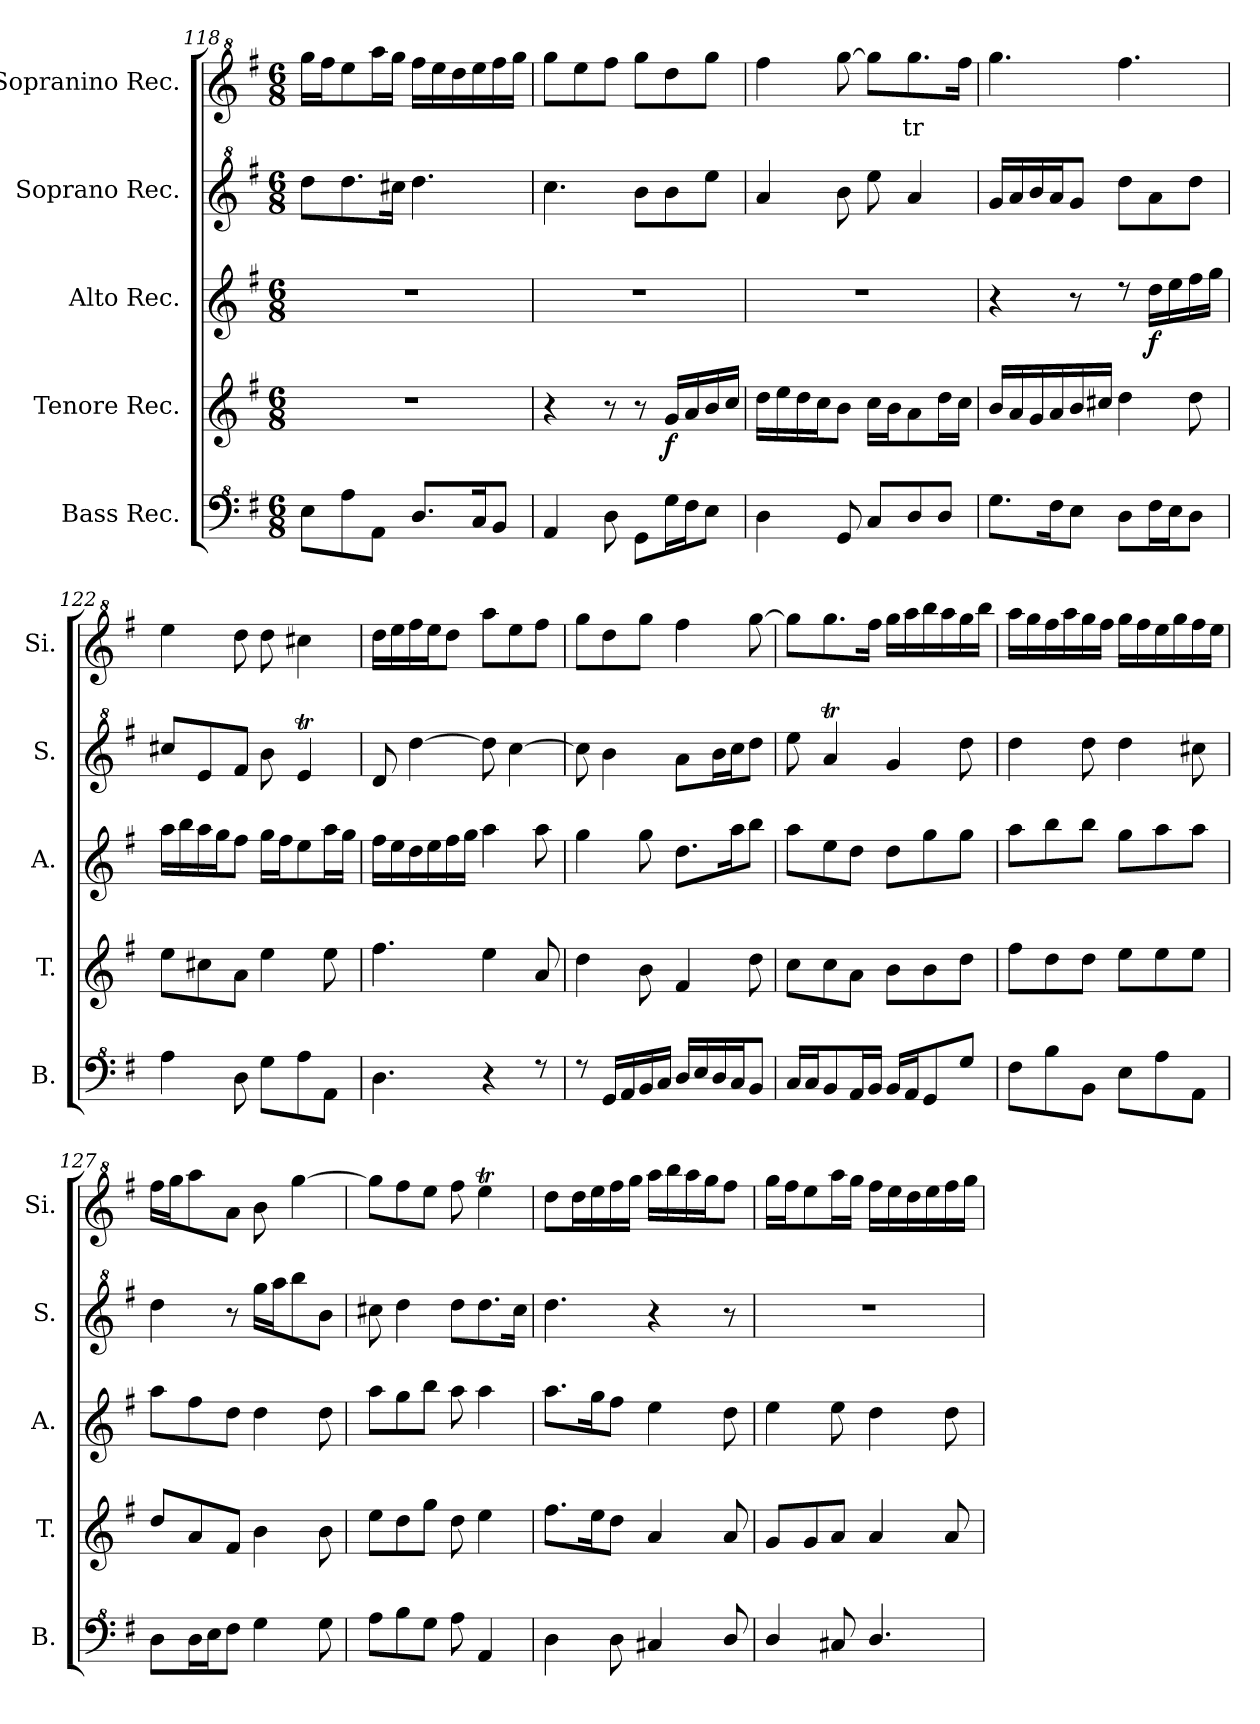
**kern	**kern	**dynam	**kern	**dynam	**kern	**kern	**text
*part5	*part4	*part4	*part3	*part3	*part2	*part1	*part1
*staff5	*staff4	*staff4	*staff3	*staff3	*staff2	*staff1	*staff1
*I"Bass Rec.	*I"Tenore Rec.	*	*I"Alto Rec.	*	*I"Soprano Rec.	*I"Sopranino Rec.	*
*I'B.	*I'T.	*	*I'A.	*	*I'S.	*I'Si.	*
*clefF^4	*clefG2	*	*clefG2	*	*clefG^2	*clefG^2	*
*k[f#]	*k[f#]	*	*k[f#]	*	*k[f#]	*k[f#]	*
*M6/8	*M6/8	*	*M6/8	*	*M6/8	*M6/8	*
=118	=118	=118	=118	=118	=118	=118	=118
8e\L	2.r	.	2.r	.	8ddd\L	16ggg\LL	.
.	.	.	.	.	.	16fff#\J	.
8a\	.	.	.	.	8.ddd\	8eee\	.
8A\J	.	.	.	.	.	16aaa\L	.
.	.	.	.	.	16ccc#X\Jk	16ggg\JJ	.
8.d/L	.	.	.	.	4.ddd\	16fff#\LL	.
.	.	.	.	.	.	16eee\	.
.	.	.	.	.	.	16ddd\	.
16c/K	.	.	.	.	.	16eee\	.
8B/J	.	.	.	.	.	16fff#\	.
.	.	.	.	.	.	16ggg\JJ	.
=119	=119	=119	=119	=119	=119	=119	=119
4A/	4r	.	2.r	.	4.ccc\	8ggg\L	.
.	.	.	.	.	.	8eee\	.
8d\	8r	.	.	.	.	8fff#\J	.
8G\L	8r	.	.	.	8bb\L	8ggg\L	.
!	!	!LO:DY:b	!	!	!	!	!
16g\L	16g/LL	f	.	.	8bb\	8ddd\	.
16f#\J	16a/	.	.	.	.	.	.
8e\J	16b/	.	.	.	8eee\J	8ggg\J	.
.	16cc/JJ	.	.	.	.	.	.
=120	=120	=120	=120	=120	=120	=120	=120
4d\	16dd\LL	.	2.r	.	4aa/	4fff#\	.
.	16ee\	.	.	.	.	.	.
.	16dd\	.	.	.	.	.	.
.	16cc\J	.	.	.	.	.	.
8G/	8b\J	.	.	.	8bb\	[8ggg\	.
8c/L	16cc\LL	.	.	.	8eee\	8ggg\L]	.
.	16b\J	.	.	.	.	.	.
!	!	!	!	!	!	!	!LO:LY:b
8d/	8a\	.	.	.	4aa/	8.ggg\	tr
8d/J	16dd\L	.	.	.	.	.	.
.	16cc\JJ	.	.	.	.	16fff#\Jk	.
=121	=121	=121	=121	=121	=121	=121	=121
8.g\L	16b/LL	.	4r	.	16gg/LL	4.ggg\	.
.	16a/	.	.	.	16aa/	.	.
.	16g/	.	.	.	16bb/	.	.
16f#\K	16a/	.	.	.	16aa/J	.	.
8e\J	16b/	.	8r	.	8gg/J	.	.
.	16cc#X/JJ	.	.	.	.	.	.
8d\L	4dd\	.	8rdd	.	8ddd\L	4.fff#\	.
!	!	!	!	!LO:DY:b	!	!	!
16f#\L	.	.	16dd\LL	f	8aa\	.	.
16e\J	.	.	16ee\	.	.	.	.
8d\J	8dd\	.	16ff#\	.	8ddd\J	.	.
.	.	.	16gg\JJ	.	.	.	.
!!LO:LB:g=z
=122	=122	=122	=122	=122	=122	=122	=122
4a\	8ee\L	.	16aa\LL	.	8ccc#X/L	4eee\	.
.	.	.	16bb\	.	.	.	.
.	8cc#X\	.	16aa\	.	8ee/	.	.
.	.	.	16gg\J	.	.	.	.
8d\	8a\J	.	8ff#\J	.	8ff#/J	8ddd\	.
8g\L	4ee\	.	16gg\LL	.	8bb\	8ddd\	.
.	.	.	16ff#\J	.	.	.	.
8a\	.	.	8ee\	.	4eeT/	4ccc#X\	.
8A\J	8ee\	.	16aa\L	.	.	.	.
.	.	.	16gg\JJ	.	.	.	.
=123	=123	=123	=123	=123	=123	=123	=123
4.d\	4.ff#\	.	16ff#\LL	.	8dd/	16ddd\LL	.
.	.	.	16ee\	.	.	16eee\	.
.	.	.	16dd\	.	[4ddd\	16fff#\	.
.	.	.	16ee\	.	.	16eee\J	.
.	.	.	16ff#\	.	.	8ddd\J	.
.	.	.	16gg\JJ	.	.	.	.
4r	4ee\	.	4aa\	.	8ddd\]	8aaa\L	.
.	.	.	.	.	[4ccc\	8eee\	.
8rf	8a/	.	8aa\	.	.	8fff#\J	.
=124	=124	=124	=124	=124	=124	=124	=124
8rf	4dd\	.	4gg\	.	8ccc\]	8ggg\L	.
16G/LL	.	.	.	.	4bb\	8ddd\	.
16A/	.	.	.	.	.	.	.
16B/	8b\	.	8gg\	.	.	8ggg\J	.
16c/JJ	.	.	.	.	.	.	.
16d/LL	4f#/	.	8.dd\L	.	8aa\L	4fff#\	.
16e/	.	.	.	.	.	.	.
16d/	.	.	.	.	16bb\L	.	.
16c/J	.	.	16aa\K	.	16ccc\J	.	.
8B/J	8dd\	.	8bb\J	.	8ddd\J	[8ggg\	.
=125	=125	=125	=125	=125	=125	=125	=125
16c/LL	8cc\L	.	8aa\L	.	8eee\	8ggg\L]	.
16c/J	.	.	.	.	.	.	.
8B/	8cc\	.	8ee\	.	4aaT/	8.ggg\	.
16A/L	8a\J	.	8dd\J	.	.	.	.
16B/JJ	.	.	.	.	.	16fff#\Jk	.
16B/LL	8b\L	.	8dd\L	.	4gg/	16ggg\LL	.
16A/J	.	.	.	.	.	16aaa\	.
8G/	8b\	.	8gg\	.	.	16bbb\	.
.	.	.	.	.	.	16aaa\	.
8g/J	8dd\J	.	8gg\J	.	8ddd\	16ggg\	.
.	.	.	.	.	.	16bbb\JJ	.
=126	=126	=126	=126	=126	=126	=126	=126
8f#\L	8ff#\L	.	8aa\L	.	4ddd\	16aaa\LL	.
.	.	.	.	.	.	16ggg\	.
8b\	8dd\	.	8bb\	.	.	16fff#\	.
.	.	.	.	.	.	16aaa\	.
8B\J	8dd\J	.	8bb\J	.	8ddd\	16ggg\	.
.	.	.	.	.	.	16fff#\JJ	.
8e\L	8ee\L	.	8gg\L	.	4ddd\	16ggg\LL	.
.	.	.	.	.	.	16fff#\	.
8a\	8ee\	.	8aa\	.	.	16eee\	.
.	.	.	.	.	.	16ggg\	.
8A\J	8ee\J	.	8aa\J	.	8ccc#X\	16fff#\	.
.	.	.	.	.	.	16eee\JJ	.
=127	=127	=127	=127	=127	=127	=127	=127
8d\L	8dd/L	.	8aa\L	.	4ddd\	16fff#\LL	.
.	.	.	.	.	.	16ggg\J	.
16d\L	8a/	.	8ff#\	.	.	8aaa\	.
16e\J	.	.	.	.	.	.	.
8f#\J	8f#/J	.	8dd\J	.	8r	8aa\J	.
4g\	4b\	.	4dd\	.	16ggg\LL	8bb\	.
.	.	.	.	.	16aaa\J	.	.
.	.	.	.	.	8bbb\	[4ggg\	.
8g\	8b\	.	8dd\	.	8bb\J	.	.
=128	=128	=128	=128	=128	=128	=128	=128
8a\L	8ee\L	.	8aa\L	.	8ccc#X\	8ggg\L]	.
8b\	8dd\	.	8gg\	.	4ddd\	8fff#\	.
8g\J	8gg\J	.	8bb\J	.	.	8eee\J	.
8a\	8dd\	.	8aa\	.	8ddd\L	8fff#\	.
4A/	4ee\	.	4aa\	.	8.ddd\	4eeeT\	.
.	.	.	.	.	16ccc#\Jk	.	.
!!LO:PB:g=z
=129	=129	=129	=129	=129	=129	=129	=129
4d\	8.ff#\L	.	8.aa\L	.	4.ddd\	8ddd\L	.
.	.	.	.	.	.	16ddd\L	.
.	16ee\K	.	16gg\K	.	.	16eee\	.
8d\	8dd\J	.	8ff#\J	.	.	16fff#\	.
.	.	.	.	.	.	16ggg\JJ	.
4c#X/	4a/	.	4ee\	.	4r	16aaa\LL	.
.	.	.	.	.	.	16bbb\	.
.	.	.	.	.	.	16aaa\	.
.	.	.	.	.	.	16ggg\J	.
8d/	8a/	.	8dd\	.	8r	8fff#\J	.
=130	=130	=130	=130	=130	=130	=130	=130
4d/	8g/L	.	4ee\	.	2.r	16ggg\LL	.
.	.	.	.	.	.	16fff#\J	.
.	8g/	.	.	.	.	8eee\	.
8c#X/	8a/J	.	8ee\	.	.	16aaa\L	.
.	.	.	.	.	.	16ggg\JJ	.
4.d/	4a/	.	4dd\	.	.	16fff#\LL	.
.	.	.	.	.	.	16eee\	.
.	.	.	.	.	.	16ddd\	.
.	.	.	.	.	.	16eee\	.
.	8a/	.	8dd\	.	.	16fff#\	.
.	.	.	.	.	.	16ggg\JJ	.
=	=	=	=	=	=	=	=
*-	*-	*-	*-	*-	*-	*-	*-
